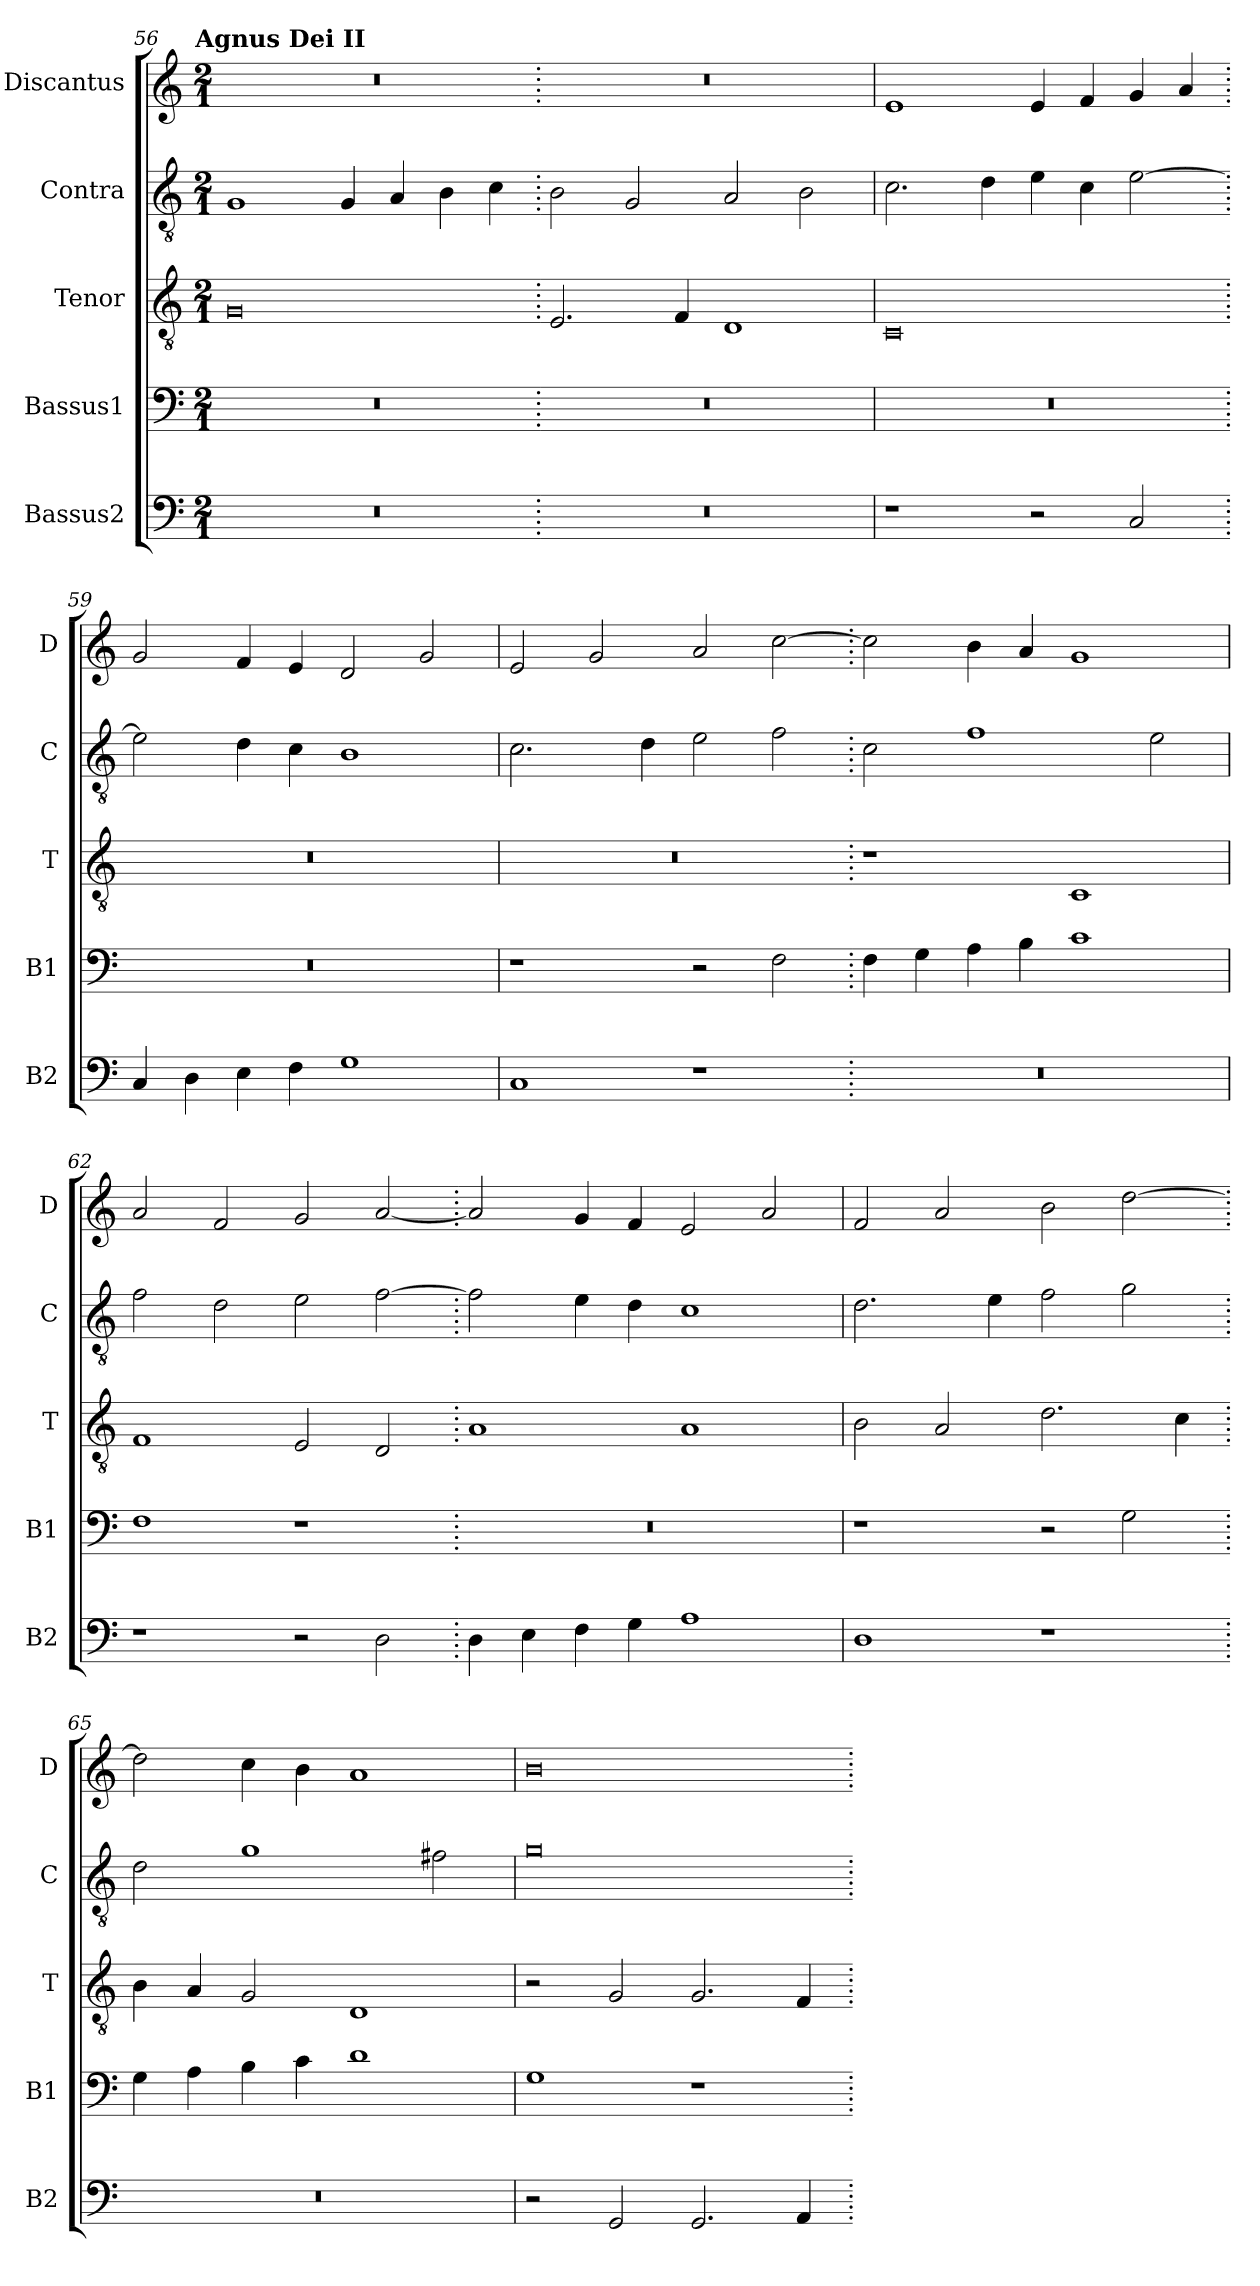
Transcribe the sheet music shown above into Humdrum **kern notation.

**kern	**kern	**kern	**kern	**kern
*part5	*part4	*part3	*part2	*part1
*staff5	*staff4	*staff3	*staff2	*staff1
*I"Bassus2	*I"Bassus1	*I"Tenor	*I"Contra	*I"Discantus
*I'B2	*I'B1	*I'T	*I'C	*I'D
!!LO:LB:g=z
*clefF4	*clefF4	*clefGv2	*clefGv2	*clefG2
*k[]	*k[]	*k[]	*k[]	*k[]
!!LO:TX:omd:t=Agnus Dei II
*M2/1	*M2/1	*M2/1	*M2/1	*M2/1
=56	=56	=56	=56	=56
0r	0r	0G	1G	0r
.	.	.	4G/	.
.	.	.	4A/	.
.	.	.	4B\	.
.	.	.	4c\	.
=57.	=57.	=57.	=57.	=57.
0r	0r	2.E/	2B\	0r
.	.	.	2G/	.
.	.	4F/	.	.
.	.	1D	2A/	.
.	.	.	2B\	.
=58	=58	=58	=58	=58
1r	0r	0C	2.c\	1e
.	.	.	4d\	.
2r	.	.	4e\	4e/
.	.	.	4c\	4f/
2C/	.	.	[2e\	4g/
.	.	.	.	4a/
=59.	=59.	=59.	=59.	=59.
4C/	0r	0r	2e\]	2g/
4D\	.	.	.	.
4E\	.	.	4d\	4f/
4F\	.	.	4c\	4e/
1G	.	.	1B	2d/
.	.	.	.	2g/
=60	=60	=60	=60	=60
1C	1r	0r	2.c\	2e/
.	.	.	.	2g/
.	.	.	4d\	.
1r	2r	.	2e\	2a/
.	2F\	.	2f\	[2cc\
=61.	=61.	=61.	=61.	=61.
0r	4F\	1r	2c\	2cc\]
.	4G\	.	.	.
.	4A\	.	1f	4b\
.	4B\	.	.	4a/
.	1c	1C	.	1g
.	.	.	2e\	.
=62	=62	=62	=62	=62
1r	1F	1F	2f\	2a/
.	.	.	2d\	2f/
2r	1r	2E/	2e\	2g/
2D\	.	2D/	[2f\	[2a/
=63.	=63.	=63.	=63.	=63.
4D\	0r	1A	2f\]	2a/]
4E\	.	.	.	.
4F\	.	.	4e\	4g/
4G\	.	.	4d\	4f/
1A	.	1A	1c	2e/
.	.	.	.	2a/
=64	=64	=64	=64	=64
1D	1r	2B\	2.d\	2f/
.	.	2A/	.	2a/
.	.	.	4e\	.
1r	2r	2.d\	2f\	2b\
.	2G\	.	2g\	[2dd\
.	.	4c\	.	.
=65.	=65.	=65.	=65.	=65.
0r	4G\	4B\	2d\	2dd\]
.	4A\	4A/	.	.
.	4B\	2G/	1g	4cc\
.	4c\	.	.	4b\
.	1d	1D	.	1a
.	.	.	2f#X\	.
=66	=66	=66	=66	=66
2r	1G	2r	0g	0b
2GG/	.	2G/	.	.
2.GG/	1r	2.G/	.	.
4AA/	.	4F/	.	.
=.	=.	=.	=.	=.
*-	*-	*-	*-	*-
